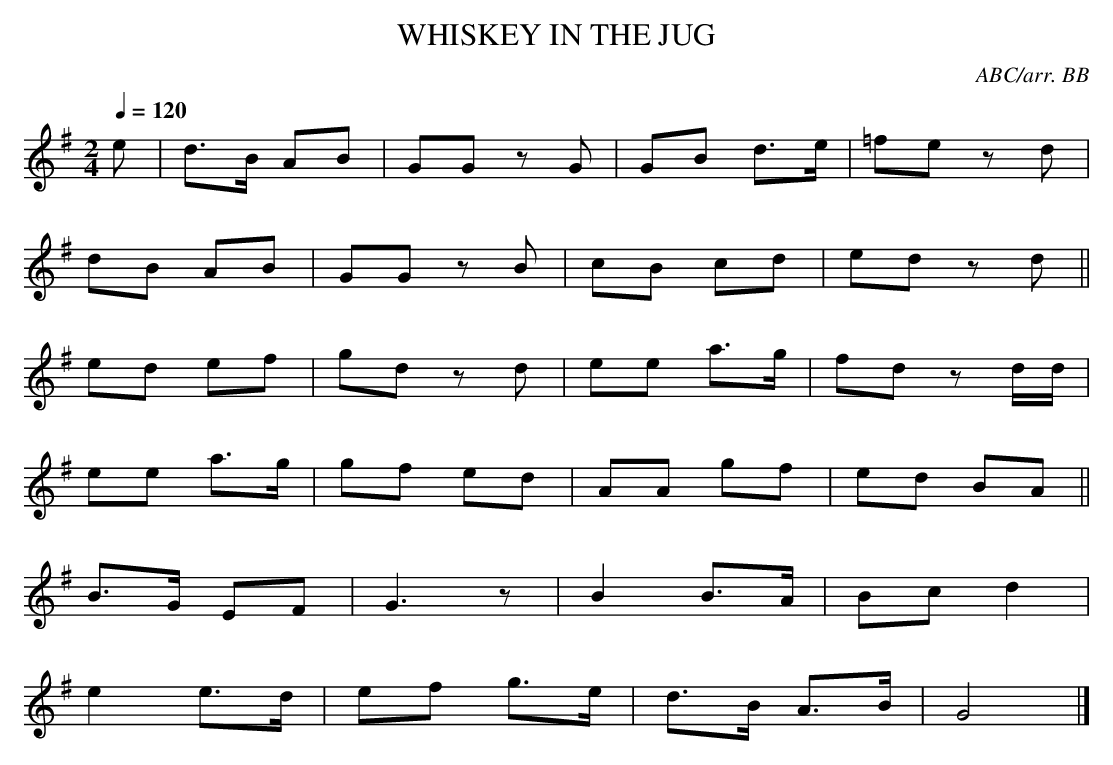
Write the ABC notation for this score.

X:1
T:WHISKEY IN THE JUG
C:ABC/arr. BB
chorus of "Whiskey in the Jar"
Q:1/4=120
M:2/4
L:1/8
K:G
e|d>B AB|GG zG|GB d>e|=fe zd|
dB AB|GG zB|cB cd|ed zd ||
ed ef|gd zd|ee a>g|fd zd/d/|
ee a>g|gf ed|AA gf|ed BA ||
B>G EF|G3z|B2B>A|Bc d2|
e2e>d|ef g>e|d>B A>B|G4 |]
